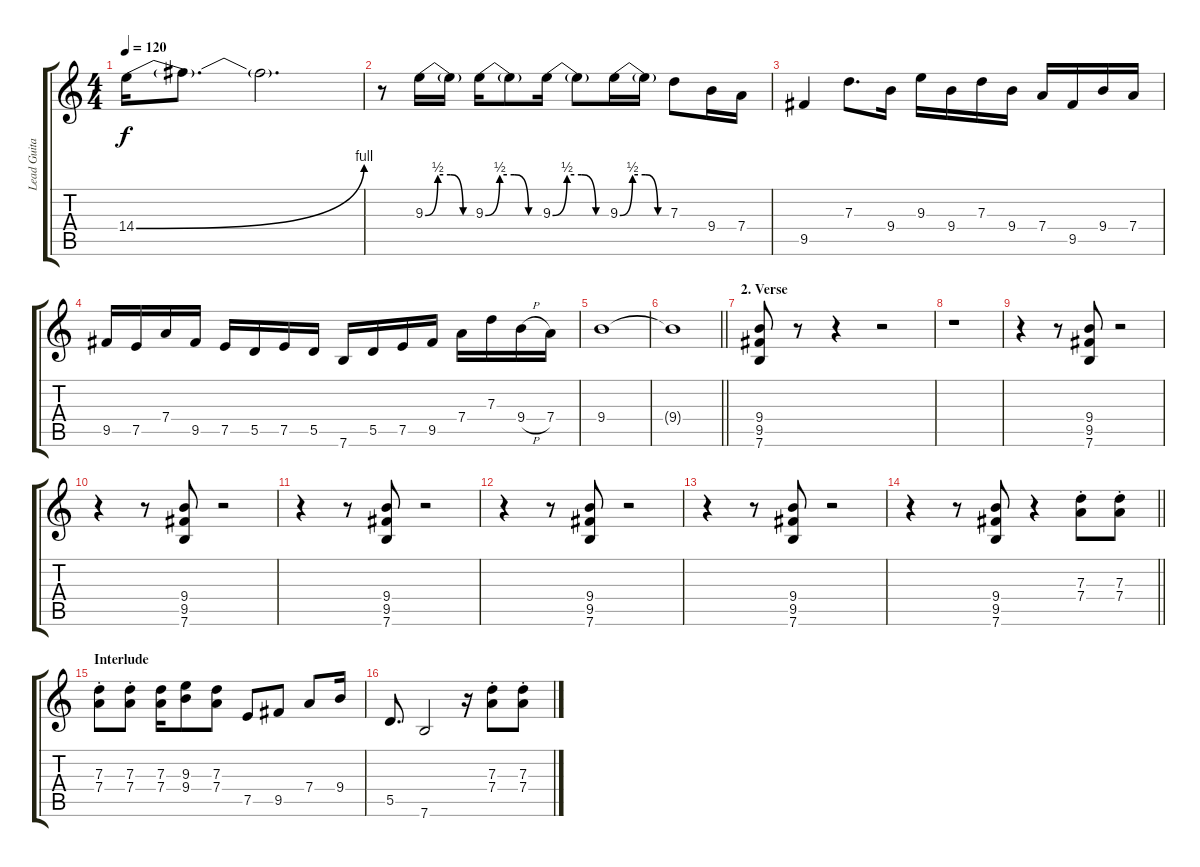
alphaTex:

\track ("Lead Guitar" "Lead Guita") {instrument distortionguitar}
\staff {score tabs}
\tuning (E4 B3 G3 D3 A2 E2) {hide}
\ts (4 4)
\tempo 120
\clef g2
\ks c
14.4{be (bend 0 0 60 4)}.16{dy f} 14.4{t}.8{d} 14.4{t}.2{d} |
r.8 9.3{be (custom 0 0 15 2 30 2 45 0 60 0)}.16 9.3{t}.16 9.3{be (custom 0 0 15 2 30 2 45 0 60 0)}.16 9.3{t}.8 9.3{be (custom 0 0 15 2 30 2 45 0 60 0)}.16 9.3{t}.8 9.3{be (custom 0 0 15 2 30 2 45 0 60 0)}.16 9.3{t}.16 7.3.8 9.4.16 7.4.16 |
9.5.4 7.3.8{d} 9.4.16 9.3.16 9.4.16 7.3.16 9.4.16 7.4.16 9.5.16 9.4.16 7.4.16 |
9.5.16 7.5.16 7.4.16 9.5.16 7.5.16 5.5.16 7.5.16 5.5.16 7.6.16 5.5.16 7.5.16 9.5.16 7.4.16 7.3.16 9.4{h}.16 7.4.16 |
9.4.1 |
\barLineRight lightlight
9.4{t}.1 |
\section ("" "2. Verse")
(9.4 9.5 7.6).8 r.8 r.4 r.2 |
r.1 |
r.4 r.8 (9.4 9.5 7.6).8 r.2 |
r.4 r.8 (9.4 9.5 7.6).8 r.2 |
r.4 r.8 (9.4 9.5 7.6).8 r.2 |
r.4 r.8 (9.4 9.5 7.6).8 r.2 |
r.4 r.8 (9.4 9.5 7.6).8 r.2 |
\barLineRight lightlight
r.4 r.8 (9.4 9.5 7.6).8 r.4 (7.3{st} 7.4{st}).8 (7.3{st} 7.4{st}).8 |
\section ("" "Interlude")
(7.3{st} 7.4{st}).8 (7.3{st} 7.4{st}).8 (7.3 7.4).16 (9.3 9.4).8 (7.3 7.4).8 7.5.8 9.5.8 7.4.8 9.4.16 |
5.5.8{d} 7.6.2 r.16 (7.3{st} 7.4{st}).8 (7.3{st} 7.4{st}).8
